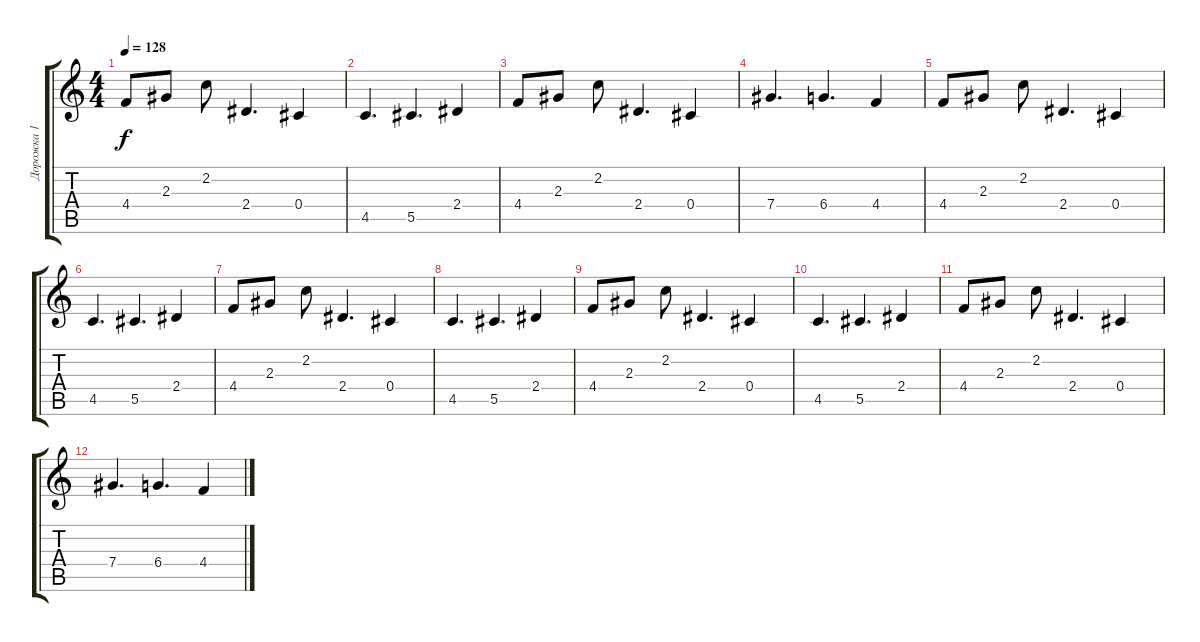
\track ("Дорожка 1" "Дорожка 1") {instrument acousticguitarsteel}
\staff {score tabs}
\tuning (Eb4 Bb3 Gb3 Db3 Ab2 Eb2) {hide}
\ts (4 4)
\tempo 128
\clef g2
\ks c
4.4.8{dy f} 2.3.8 2.2.8 2.4.4{d} 0.4.4 |
4.5.4{d} 5.5.4{d} 2.4.4 |
4.4.8 2.3.8 2.2.8 2.4.4{d} 0.4.4 |
7.4.4{d} 6.4.4{d} 4.4.4 |
4.4.8 2.3.8 2.2.8 2.4.4{d} 0.4.4 |
4.5.4{d} 5.5.4{d} 2.4.4 |
4.4.8 2.3.8 2.2.8 2.4.4{d} 0.4.4 |
4.5.4{d} 5.5.4{d} 2.4.4 |
4.4.8 2.3.8 2.2.8 2.4.4{d} 0.4.4 |
4.5.4{d} 5.5.4{d} 2.4.4 |
4.4.8 2.3.8 2.2.8 2.4.4{d} 0.4.4 |
7.4.4{d} 6.4.4{d} 4.4.4
